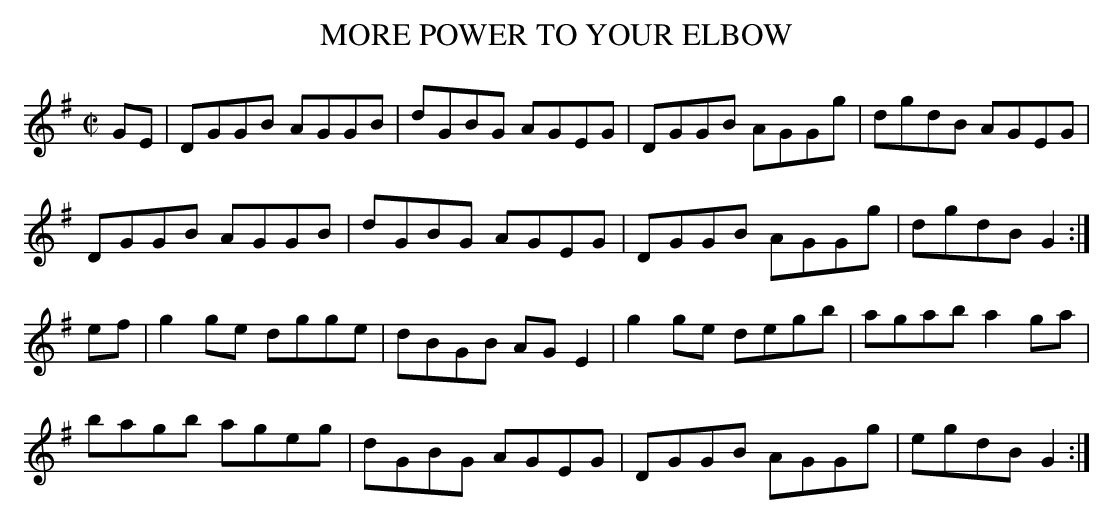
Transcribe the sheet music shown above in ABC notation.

X:1
T:MORE POWER TO YOUR ELBOW
M:C|
L:1/8
K:G
GE|DGGB AGGB|dGBG AGEG|DGGB AGGg|dgdB AGEG|
DGGB AGGB|dGBG AGEG|DGGB AGGg|dgdB G2 :|
ef|g2ge dgge|dBGB AGE2|g2ge degb|agab a2ga|
bagb ageg|dGBG AGEG|DGGB AGGg|egdB G2 :|
